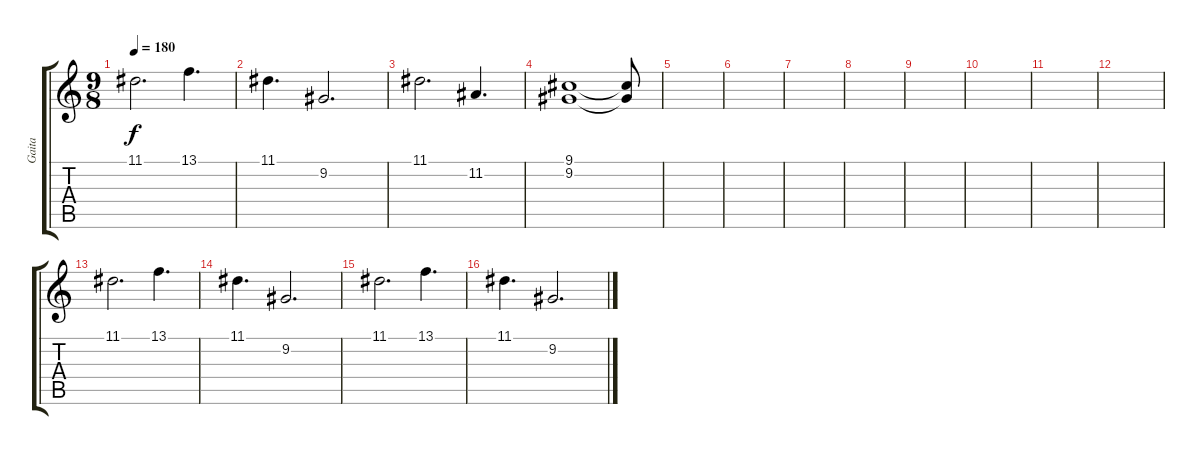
\track ("Gaita" "Gaita") {instrument accordion}
\staff {score tabs}
\tuning (E4 B3 G3 D3 A2 E2) {hide}
\ts (9 8)
\tempo 180
\clef g2
\ks c
11.1.2{d dy f} 13.1.4{d} |
11.1.4{d} 9.2.2{d} |
11.1.2{d} 11.2.4{d} |
(9.1 9.2).1{volume 0} (9.1{t} 9.2{t}).8 |
|
|
|
|
|
|
|
|
11.1.2{d} 13.1.4{d} |
11.1.4{d} 9.2.2{d} |
11.1.2{d} 13.1.4{d} |
11.1.4{d} 9.2.2{d}
